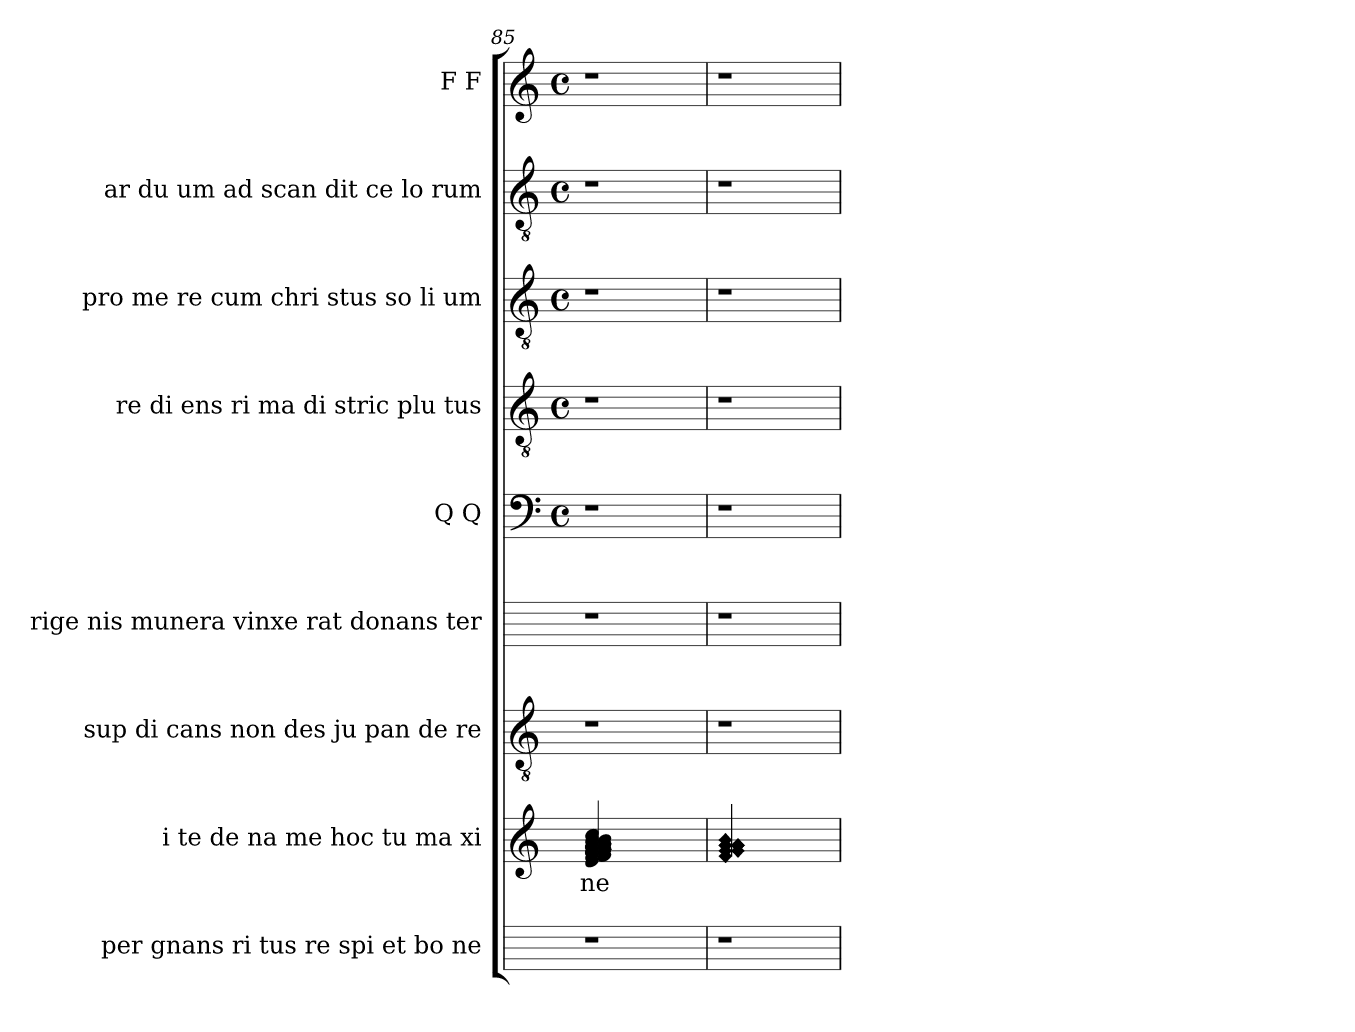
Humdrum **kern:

**kern	**kern	**text	**kern	**kern	**kern	**kern	**kern	**kern	**kern
*part9	*part8	*part8	*part7	*part6	*part5	*part4	*part3	*part2	*part1
*staff9	*staff8	*staff8	*staff7	*staff6	*staff5	*staff4	*staff3	*staff2	*staff1
*I"per  gnans  ri tus re  spi  et bo ne	*I"i  te de  na  me hoc tu  ma xi	*	*I"sup  di cans non des  ju  pan de re	*I"rige nis munera  vinxe rat donans ter	*I"Q  Q	*I"re di ens  ri ma di stric  plu  tus	*I"pro me re cum chri  stus so li um	*I"ar du um  ad  scan dit  ce lo rum	*I"F  F
*	*	*	*I'P	*	*	*	*I'Ch	*	*
!!LO:LB:g=z
*	*	*	*clefGv2	*	*clefF4	*clefGv2	*clefGv2	*clefGv2	*clefG2
*	*	*	*	*	*M4/4	*M4/4	*M4/4	*M4/4	*M4/4
*	*	*	*	*	*met(c)	*met(c)	*met(c)	*met(c)	*met(c)
=85	=85	=85	=85	=85	=85	=85	=85	=85	=85
!	!	!LO:LY:b	!	!	!	!	!	!	!
1r	4g/ 4f/ 4g/ 4g/ 4g/ 4a/ 4g/ 4a/ 4b/ 4cc/ 4b/ 4a/ 4g/ 4a/ 4a/ 4a/ 4g/ 4f/ 4e/	-ne	1r	1r	1r	1r	1r	1r	1r
.	2.ryy	.	.	.	.	.	.	.	.
!!LO:LB:g=z
=86	=86	=86	=86	=86	=86	=86	=86	=86	=86
!	!LO:N:n=1:head=diamond	!	!	!	!	!	!	!	!
!	!LO:N:n=2:head=diamond	!	!	!	!	!	!	!	!
!	!LO:N:n=3:head=diamond	!	!	!	!	!	!	!	!
!	!LO:N:n=4:head=diamond	!	!	!	!	!	!	!	!
!	!LO:N:n=5:head=diamond	!	!	!	!	!	!	!	!
!	!LO:N:n=6:head=diamond	!	!	!	!	!	!	!	!
!	!LO:N:n=7:head=diamond	!	!	!	!	!	!	!	!
!	!LO:N:n=8:head=diamond	!	!	!	!	!	!	!	!
!	!LO:N:n=9:head=diamond	!	!	!	!	!	!	!	!
1r	4a/ 4g/ 4g/ 4a/ 4a/ 4a/ 4f/ 4a/ 4b/	.	1r	1r	1r	1r	1r	1r	1r
.	2.ryy	.	.	.	.	.	.	.	.
=	=	=	=	=	=	=	=	=	=
*-	*-	*-	*-	*-	*-	*-	*-	*-	*-
